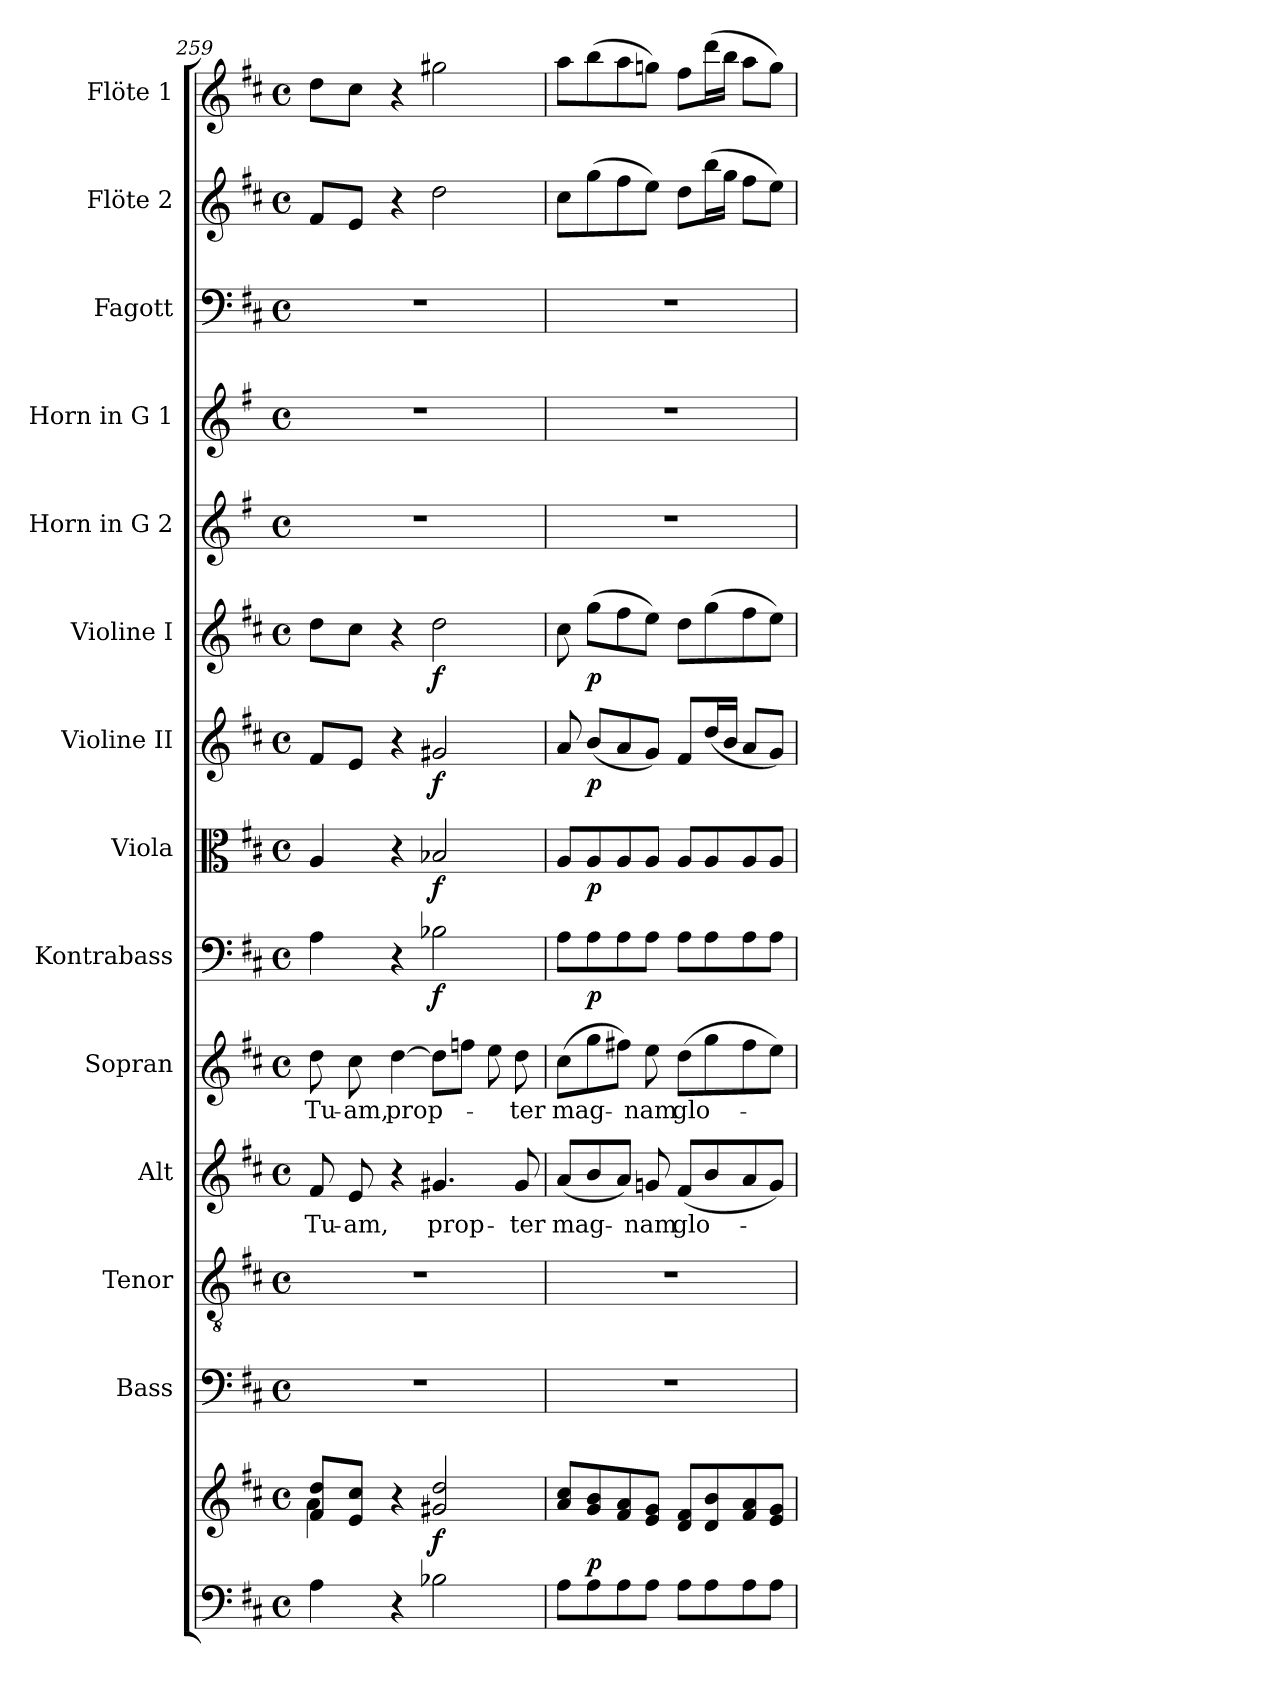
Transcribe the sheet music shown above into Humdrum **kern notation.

**kern	**kern	**dynam	**kern	**kern	**kern	**text	**kern	**text	**kern	**dynam	**kern	**dynam	**kern	**dynam	**kern	**dynam	**kern	**kern	**kern	**kern	**kern
*part14	*part14	*part14	*part13	*part12	*part11	*part11	*part10	*part10	*part9	*part9	*part8	*part8	*part7	*part7	*part6	*part6	*part5	*part4	*part3	*part2	*part1
*staff15	*staff14	*staff14/15	*staff13	*staff12	*staff11	*staff11	*staff10	*staff10	*staff9	*staff9	*staff8	*staff8	*staff7	*staff7	*staff6	*staff6	*staff5	*staff4	*staff3	*staff2	*staff1
*	*	*	*I"Bass	*I"Tenor	*I"Alt	*	*I"Sopran	*	*I"Kontrabass	*	*I"Viola	*	*I"Violine II	*	*I"Violine I	*	*I"Horn in G 2	*I"Horn in G 1	*I"Fagott	*I"Flöte 2	*I"Flöte 1
*	*	*	*I'B.	*I'T.	*I'A.	*	*I'S.	*	*I'Kb.	*	*I'Vla.	*	*I'Vl. II	*	*I'Vl. I	*	*	*	*I'Fg.	*I'Fl. 2	*I'Fl. 1
*clefF4	*clefG2	*	*clefF4	*clefGv2	*clefG2	*	*clefG2	*	*clefF4	*	*clefC3	*	*clefG2	*	*clefG2	*	*clefG2	*clefG2	*clefF4	*clefG2	*clefG2
*	*	*	*	*	*	*	*	*	*ITrd7c12	*	*	*	*	*	*	*	*ITrd3c5	*ITrd3c5	*	*	*
*k[f#c#]	*k[f#c#]	*	*k[f#c#]	*k[f#c#]	*k[f#c#]	*	*k[f#c#]	*	*k[f#c#]	*	*k[f#c#]	*	*k[f#c#]	*	*k[f#c#]	*	*k[f#c#]	*k[f#c#]	*k[f#c#]	*k[f#c#]	*k[f#c#]
*D:	*D:	*	*D:	*D:	*D:	*	*D:	*	*D:	*	*D:	*	*D:	*	*D:	*	*D:	*D:	*D:	*D:	*D:
*M4/4	*M4/4	*	*M4/4	*M4/4	*M4/4	*	*M4/4	*	*M4/4	*	*M4/4	*	*M4/4	*	*M4/4	*	*M4/4	*M4/4	*M4/4	*M4/4	*M4/4
*met(c)	*met(c)	*	*met(c)	*met(c)	*met(c)	*	*met(c)	*	*met(c)	*	*met(c)	*	*met(c)	*	*met(c)	*	*met(c)	*met(c)	*met(c)	*met(c)	*met(c)
=259	=259	=259	=259	=259	=259	=259	=259	=259	=259	=259	=259	=259	=259	=259	=259	=259	=259	=259	=259	=259	=259
*	*^	*	*	*	*	*	*	*	*	*	*	*	*	*	*	*	*	*	*	*	*
!	!	!	!	!	!	!	!LO:LY:b	!	!LO:LY:b	!	!	!	!	!	!	!	!	!	!	!	!	!
4A\	8f#/ 8dd/L	4a\	.	1r	1r	8f#/	Tu-	8dd\	Tu-	4AA\	.	4A/	.	8f#/L	.	8dd\L	.	1r	1r	1r	8f#/L	8dd\L
!	!	!	!	!	!	!	!LO:LY:b	!	!LO:LY:b	!	!	!	!	!	!	!	!	!	!	!	!	!
.	8e/ 8cc#/J	.	.	.	.	8e/	-am,	8cc#\	-am,	.	.	.	.	8e/J	.	8cc#\J	.	.	.	.	8e/J	8cc#\J
!	!	!	!	!	!	!	!	!	!LO:LY:b	!	!	!	!	!	!	!	!	!	!	!	!	!
4r	4r	2.ryy	.	.	.	4r	.	[4dd\	prop-	4r	.	4r	.	4r	.	4r	.	.	.	.	4r	4r
!	!	!	!LO:DY:a=2	!	!	!	!LO:LY:b	!	!	!	!LO:DY:b	!	!LO:DY:b	!	!LO:DY:b	!	!LO:DY:b	!	!	!	!	!
2B-X\	2g#X/ 2dd/	.	f	.	.	4.g#X/	prop-	8dd\L]	.	2BB-X\	f	2B-X/	f	2g#X/	f	2dd\	f	.	.	.	2dd\	2gg#X\
.	.	.	.	.	.	.	.	8ffn\J	.	.	.	.	.	.	.	.	.	.	.	.	.	.
.	.	.	.	.	.	.	.	8ee\	.	.	.	.	.	.	.	.	.	.	.	.	.	.
!	!	!	!	!	!	!	!LO:LY:b	!	!LO:LY:b	!	!	!	!	!	!	!	!	!	!	!	!	!
.	.	.	.	.	.	8g#/	-ter	8dd\	-ter	.	.	.	.	.	.	.	.	.	.	.	.	.
*	*v	*v	*	*	*	*	*	*	*	*	*	*	*	*	*	*	*	*	*	*	*	*
!!LO:PB:g=z
=260	=260	=260	=260	=260	=260	=260	=260	=260	=260	=260	=260	=260	=260	=260	=260	=260	=260	=260	=260	=260	=260
!	!	!	!	!	!	!LO:LY:b	!	!LO:LY:b	!	!	!	!	!	!	!	!	!	!	!	!	!
8A\L	8a/ 8cc#/L	.	1r	1r	(<8a/L	mag-	(>8cc#\L	mag-	8AA\L	.	8A/L	.	8a/	.	8cc#\	.	1r	1r	1r	8cc#\L	8aa\L
!	!	!LO:DY:a=2	!	!	!	!	!	!	!	!LO:DY:b	!	!LO:DY:b	!	!LO:DY:b	!	!LO:DY:b	!	!	!	!	!
8A\	8g/ 8b/	p	.	.	8b/	.	8gg\	.	8AA\	p	8A/	p	(<8b/L	p	(>8gg\L	p	.	.	.	(>8gg\	(>8bb\
8A\	8f#/ 8a/	.	.	.	8a/J)	.	8ff#X\J)	.	8AA\	.	8A/	.	8a/	.	8ff#\	.	.	.	.	8ff#\	8aa\
!	!	!	!	!	!	!LO:LY:b	!	!LO:LY:b	!	!	!	!	!	!	!	!	!	!	!	!	!
8A\J	8e/ 8g/J	.	.	.	8gn/	-nam	8ee\	-nam	8AA\J	.	8A/J	.	8g/J)	.	8ee\J)	.	.	.	.	8ee\J)	8ggn\J)
!	!	!	!	!	!	!LO:LY:b	!	!LO:LY:b	!	!	!	!	!	!	!	!	!	!	!	!	!
8A\L	8d/ 8f#/L	.	.	.	(<8f#/L	glo-	(>8dd\L	glo-	8AA\L	.	8A/L	.	8f#/L	.	8dd\L	.	.	.	.	8dd\L	8ff#\L
8A\	8d/ 8b/	.	.	.	8b/	.	8gg\	.	8AA\	.	8A/	.	(<16dd/L	.	(>8gg\	.	.	.	.	(>16bb\L	(>16ddd\L
.	.	.	.	.	.	.	.	.	.	.	.	.	16b/JJ	.	.	.	.	.	.	16gg\JJ	16bb\JJ
8A\	8f#/ 8a/	.	.	.	8a/	.	8ff#\	.	8AA\	.	8A/	.	8a/L	.	8ff#\	.	.	.	.	8ff#\L	8aa\L
8A\J	8e/ 8g/J	.	.	.	8g/J)	.	8ee\J)	.	8AA\J	.	8A/J	.	8g/J)	.	8ee\J)	.	.	.	.	8ee\J)	8gg\J)
=	=	=	=	=	=	=	=	=	=	=	=	=	=	=	=	=	=	=	=	=	=
*-	*-	*-	*-	*-	*-	*-	*-	*-	*-	*-	*-	*-	*-	*-	*-	*-	*-	*-	*-	*-	*-
